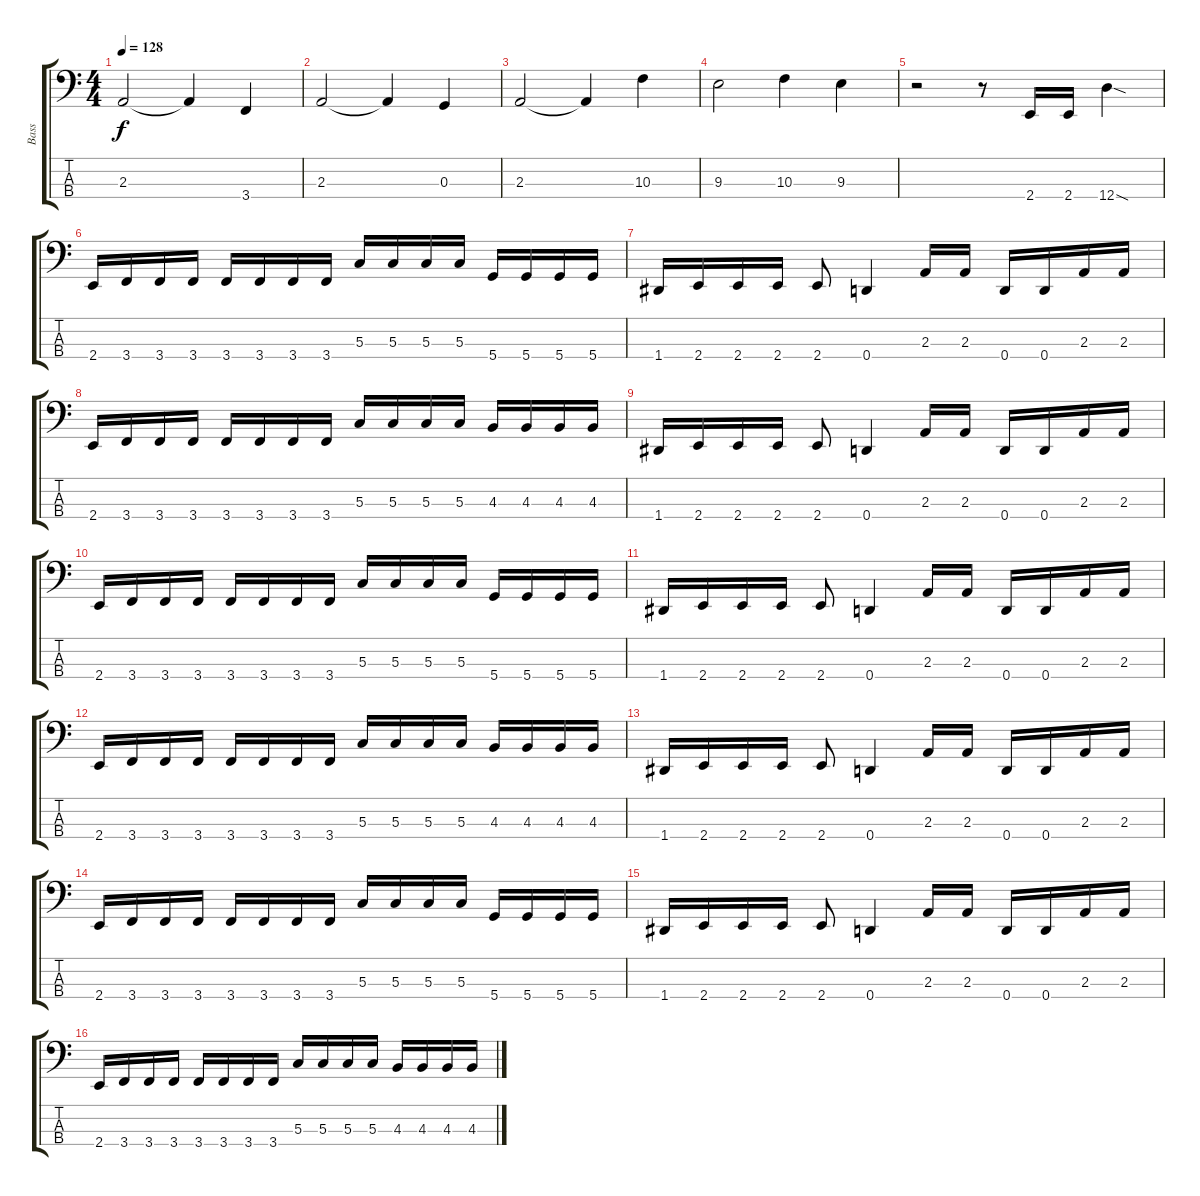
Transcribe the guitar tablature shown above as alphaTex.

\track ("Bass" "Bass") {instrument electricbasspick}
\staff {score tabs}
\tuning (F2 C2 G1 D1) {hide}
\ts (4 4)
\tempo 128
\clef f4
\ks c
2.3.2{dy f} 2.3{t}.4 3.4.4 |
2.3.2 2.3{t}.4 0.3.4 |
2.3.2 2.3{t}.4 10.3.4 |
9.3.2 10.3.4 9.3.4 |
r.2 r.8 2.4.16 2.4.16 12.4{sod}.4 |
2.4.16 3.4.16 3.4.16 3.4.16 3.4.16 3.4.16 3.4.16 3.4.16 5.3.16 5.3.16 5.3.16 5.3.16 5.4.16 5.4.16 5.4.16 5.4.16 |
1.4.16 2.4.16 2.4.16 2.4.16 2.4.8 0.4.4 2.3.16 2.3.16 0.4.16 0.4.16 2.3.16 2.3.16 |
2.4.16 3.4.16 3.4.16 3.4.16 3.4.16 3.4.16 3.4.16 3.4.16 5.3.16 5.3.16 5.3.16 5.3.16 4.3.16 4.3.16 4.3.16 4.3.16 |
1.4.16 2.4.16 2.4.16 2.4.16 2.4.8 0.4.4 2.3.16 2.3.16 0.4.16 0.4.16 2.3.16 2.3.16 |
2.4.16 3.4.16 3.4.16 3.4.16 3.4.16 3.4.16 3.4.16 3.4.16 5.3.16 5.3.16 5.3.16 5.3.16 5.4.16 5.4.16 5.4.16 5.4.16 |
1.4.16 2.4.16 2.4.16 2.4.16 2.4.8 0.4.4 2.3.16 2.3.16 0.4.16 0.4.16 2.3.16 2.3.16 |
2.4.16 3.4.16 3.4.16 3.4.16 3.4.16 3.4.16 3.4.16 3.4.16 5.3.16 5.3.16 5.3.16 5.3.16 4.3.16 4.3.16 4.3.16 4.3.16 |
1.4.16 2.4.16 2.4.16 2.4.16 2.4.8 0.4.4 2.3.16 2.3.16 0.4.16 0.4.16 2.3.16 2.3.16 |
2.4.16 3.4.16 3.4.16 3.4.16 3.4.16 3.4.16 3.4.16 3.4.16 5.3.16 5.3.16 5.3.16 5.3.16 5.4.16 5.4.16 5.4.16 5.4.16 |
1.4.16 2.4.16 2.4.16 2.4.16 2.4.8 0.4.4 2.3.16 2.3.16 0.4.16 0.4.16 2.3.16 2.3.16 |
2.4.16 3.4.16 3.4.16 3.4.16 3.4.16 3.4.16 3.4.16 3.4.16 5.3.16 5.3.16 5.3.16 5.3.16 4.3.16 4.3.16 4.3.16 4.3.16
